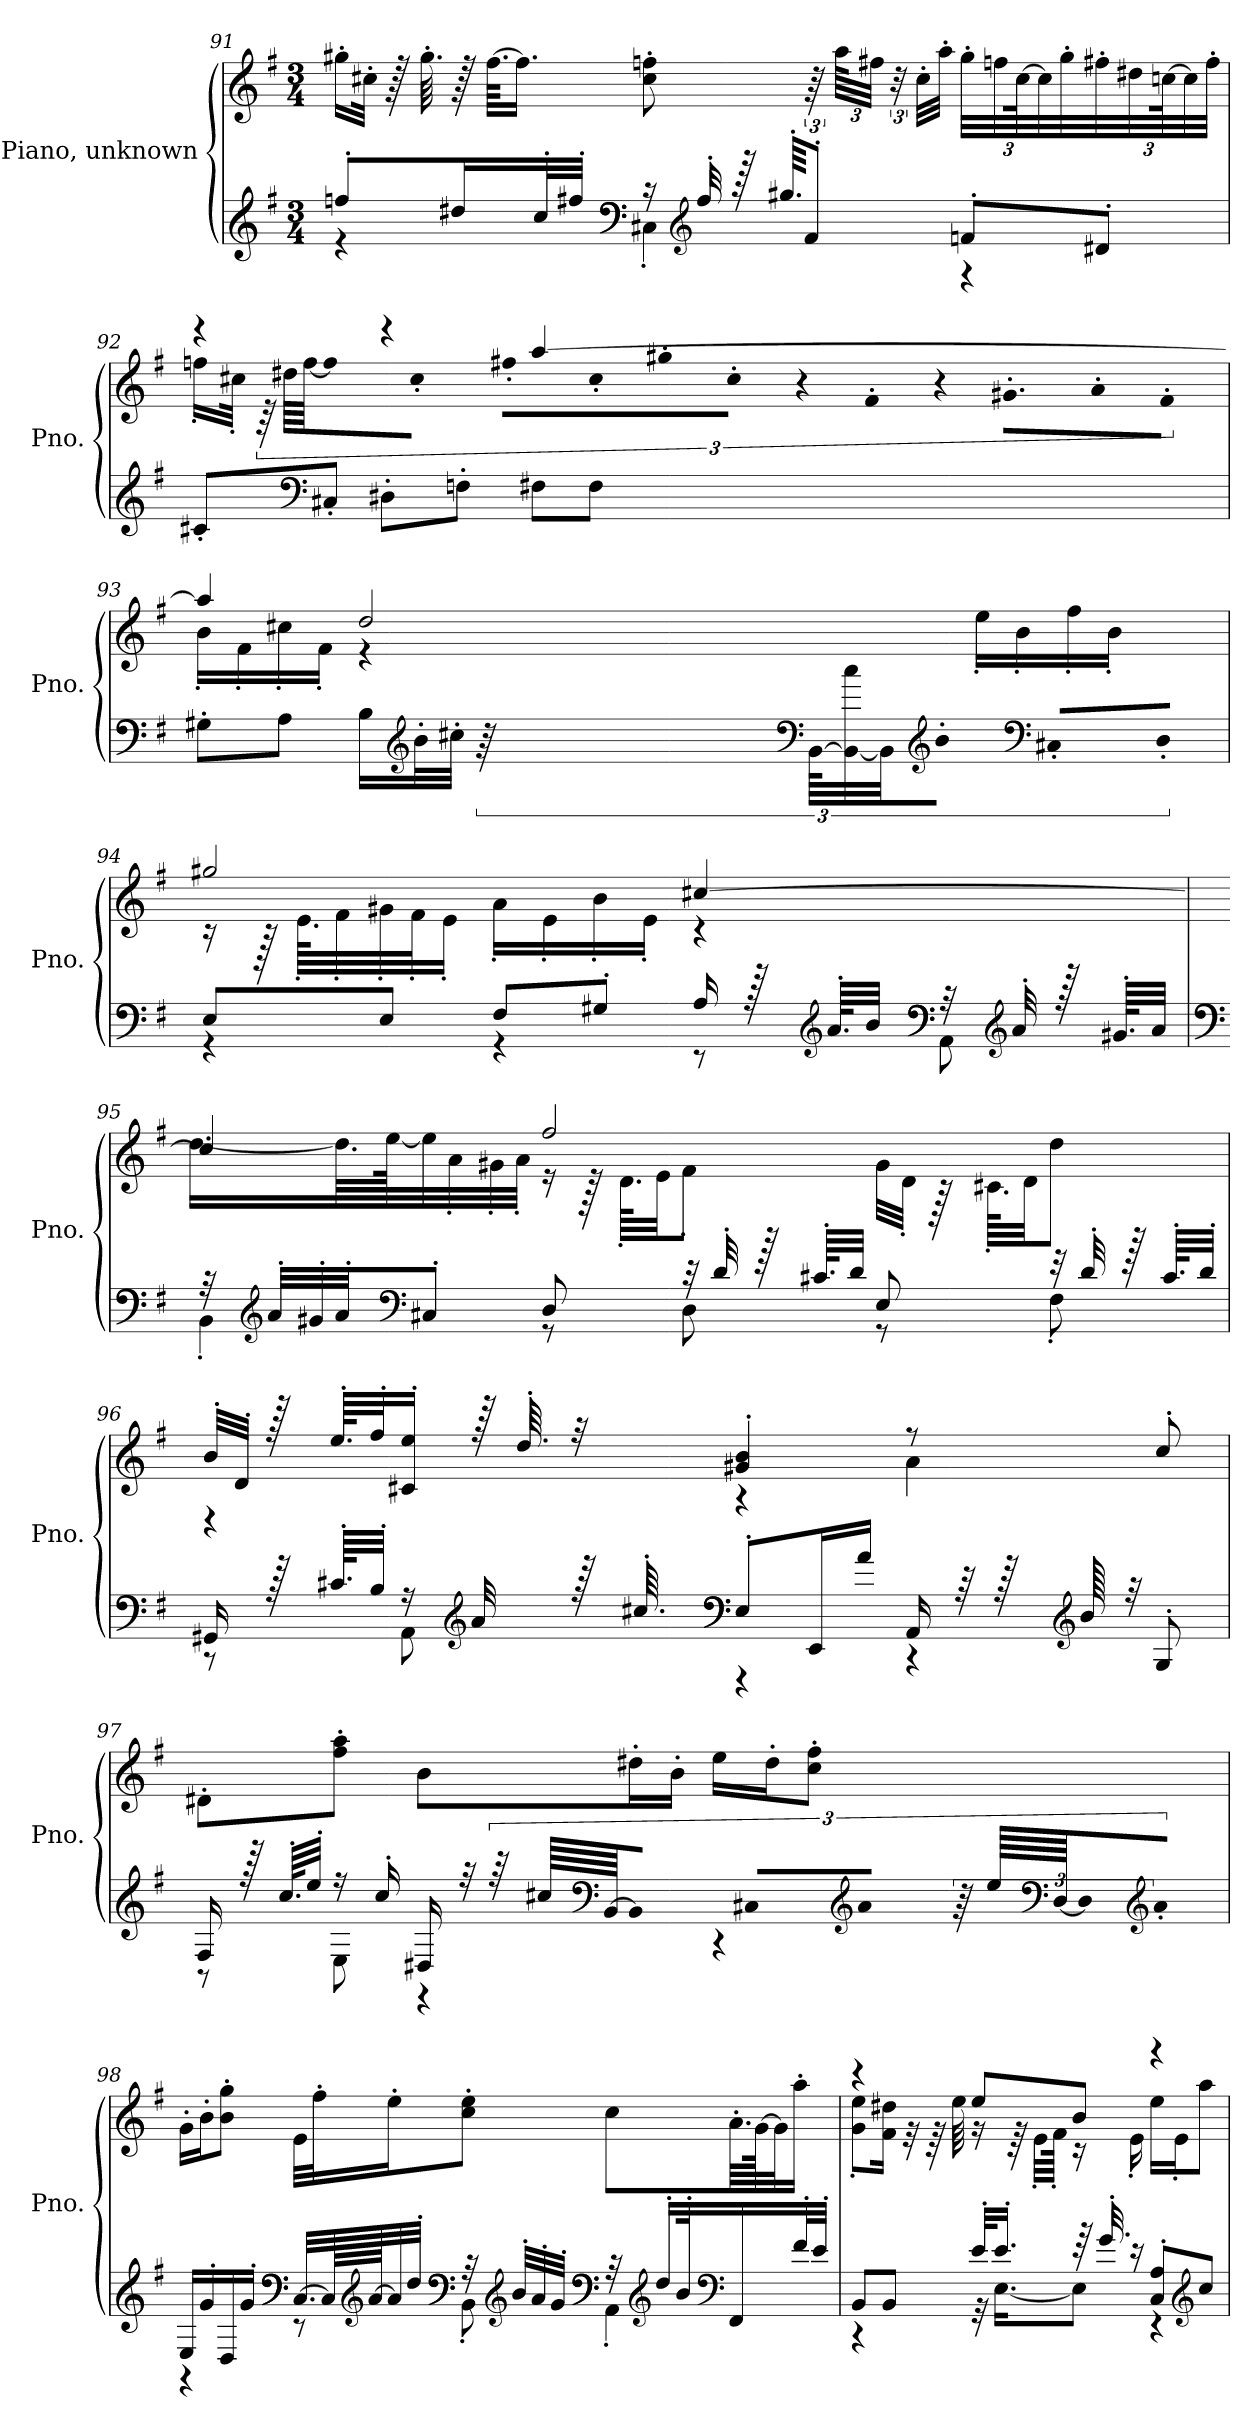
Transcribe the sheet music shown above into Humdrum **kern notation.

**kern	**kern
*part1	*part1
*staff2	*staff1
*I"Piano, unknown	*
*I'Pno.	*
!!LO:LB:g=z
*clefG2	*clefG2
*k[f#]	*k[f#]
*M3/4	*M3/4
=91	=91
*^	*
8ffn'/L	4r	16gg#X'\LL
.	.	32cc#X'\JJk
.	.	128r
.	.	64.gg#'\
16dd#X/L	.	128r
.	.	[64.ff#\KKLL
.	.	16.ff#\JJ]
32cc'/L	.	.
32ff#X'/JJJ	.	.
*clefF4	*	*
16r	4C#X'\	8cc#\' 8ffn\'
*clefG2	*	*
32ff#'/	.	.
128r	.	.
64.gg#X'/KKKL	.	.
8f#'/J	.	96r
.	.	96aa\KLLL
.	.	48ff#X\JJJ
.	.	48r
.	.	32cc#'\LLL
.	.	32aa'\JJJ
8fn'/L	4r	32gg#'\LLL
*	*	*Xbrackettup
.	.	48ffn\
.	.	[96cc#\K
.	.	32cc#\]
.	.	32gg#'\
8d#X'/J	.	32ff#X'\
.	.	48dd#X\
.	.	[96ccn\K
.	.	32cc\]
.	.	32ff#'\JJJ
*v	*v	*
!!LO:PB:g=z
=92	=92
*	*^
8c#X'/L	4r	16ffn'\LL
.	.	32cc#X'\JJk
*	*	*brackettup
.	.	96r
.	.	96dd#X\LLLL
.	.	[96ff\JJ
*clefF4	*	*
8C#X'/J	.	16ff\]
.	.	16cc#'\JJ
8D#X'\L	4r	16ff#X'\LL
.	.	16cc#'\
8Fn'\J	.	16gg#X'\
.	.	16cc#'\JJ
8F#X\L	[4aa/	16r
.	.	32f#'\
.	.	128r
.	.	64.g#X'\KKLL
8F#\J	.	16a'\
.	.	16f#'\JJ
!!LO:LB:g=z	!!
=93	=93	=93
8G#X'\L	4aa/]	16b'\LL
.	.	16f#'\
8A\J	.	16cc#X'\
.	.	16f#'\JJ
16B\LL	2dd/	4r
*clefG2	*	*
32b'\L	.	.
32cc#X'\JJJ	.	.
96r	.	.
*clefF4	*	*
[96BB\KLLL	.	.
48BB\_ 48cc#\	.	.
48BB\J]	.	.
*clefG2	*	*
16b'\JJ	.	.
*clefF4	*	*
8C#X'/L	.	16ee'\LL
.	.	16b'\
8D'/J	.	16ff#'\
.	.	16b'\JJ
!!LO:LB:g=z	!!
=94	=94	=94
*^	*	*
8E/L	4r	2gg#X/	16r
.	.	.	128r
.	.	.	64.e'\KLLL
.	.	.	32f#'\
8E/J	.	.	32g#X'\
.	.	.	32f#'\J
.	.	.	16e'\JJ
8F#/L	4r	.	16a'\LL
.	.	.	16e'\
8G#X'/J	.	.	16b'\
.	.	.	16e'\JJ
16A/	8r	[4cc#X/	4r
128r	.	.	.
*clefG2	*	*	*
64.a'/KLLL	.	.	.
32b/JJJ	.	.	.
*clefF4	*	*	*
32r	8AA\	.	.
*clefG2	*	*	*
32a'/	.	.	.
128r	.	.	.
64.g#X'/KLLL	.	.	.
32a/JJJ	.	.	.
!!LO:LB:g=z	!!
=95	=95	=95	=95
*clefF4	*	*	*
32r	4BB'\	4cc#/]	[16.dd\LL
*clefG2	*	*	*
32a'/LLL	.	.	.
32g#X'/	.	.	.
32a'/JJ	.	.	64.dd\LL]
.	.	.	[128ee\JK
*clefF4	*	*	*
8C#X'/J	.	.	32ee\]
.	.	.	32a'\
.	.	.	32g#X'\
.	.	.	32a'\JJJ
8D/	8r	2ff#/	16r
.	.	.	128r
.	.	.	64.d'\KLLL
.	.	.	32e\JJ
32r	8D\	.	8f#'\J
32d'/	.	.	.
128r	.	.	.
64.c#X'/KLLL	.	.	.
32d/JJJ	.	.	.
8E/	8r	.	32g#\LLL
.	.	.	32d'\JJJ
.	.	.	128r
.	.	.	64.c#X'\KLLL
.	.	.	32d\JJ
32r	8F#'\	.	8dd\J
32d'/	.	.	.
128r	.	.	.
64.c#'/KLLL	.	.	.
32d'/JJJ	.	.	.
!!LO:LB:g=z	!!
=96	=96	=96	=96
16GG#X/	8r	32b'/LLL	4r
.	.	32d'/JJJ	.
128r	.	128r	.
64.c#X'/KLLL	.	64.ee'/KLLL	.
32B'/JJJ	.	32ff#'/J	.
16r	8AA\	16c#X/' 16ee/'JJ	.
*clefG2	*	*	*
32a/	.	128r	.
.	.	64.dd'/	.
128r	.	32r	.
64.cc#X'/	.	.	.
*clefF4	*	*	*
8E'/L	4r	4g#X/' 4b/'	4r
16EE/L	.	.	.
16a/JJ	.	.	.
16AA/	4r	8r	4a\
64r	.	.	.
128r	.	.	.
*clefG2	*	*	*
128b/	.	.	.
32r	.	.	.
8G'/	.	8cc'/	.
*	*	*v	*v
!!LO:LB:g=z
=97	=97	=97
16F#/	8r	8d#X'\L
128r	.	.
64.cc'/KLLL	.	.
32ee'/JJJ	.	.
16r	8E\	8ff#\' 8aa\'J
16cc'/	.	.
16D#X/	4r	8b\L
32r	.	.
96r	.	.
96cc#X/LLLL	.	.
*clefF4	*	*
[96BB/JJJ	.	.
8BB/J]	.	16dd#X'\L
.	.	16b'\JJ
16C#X/LL	4r	16ee\LL
*clefG2	*	*
32a/JJk	.	16dd#'\J
96r	.	.
96ee/LLLL	.	.
*clefF4	*	*
[96D#/JJ	.	.
16D#/]	.	8cc\' 8ff#\'J
*clefG2	*	*
16a'/JJ	.	.
!!LO:PB:g=z
=98	=98	=98
16E/LL	4r	16g'\LL
16g'/	.	16b'\J
16D/	.	8b\' 8gg\'J
16g'/JJ	.	.
*clefF4	*	*
[32.C/LLL	8r	32e\LLL
.	.	32ff#'\J
128C/LL]	.	.
*clefG2	*	*
[128a/JJ	.	.
32a/]	.	16ee'\J
32dd'/JJJ	.	.
*clefF4	*	*
32r	8BB'\	8cc\' 8ee\'J
*clefG2	*	*
32b'/LLL	.	.
32a'/	.	.
32g'/JJJ	.	.
*clefF4	*	*
32r	4AA'\	8cc\L
*clefG2	*	*
16dd'/LL	.	.
32b'/K	.	.
*clefF4	*	*
16FF#/	.	64.a'\LLL
.	.	[128g\JK
.	.	32g\J]
32f#'/L	.	16aa'\JJ
32e'/JJJ	.	.
!!LO:LB:g=z
=99	=99	=99
*	*	*^
8BB/L	4r	4r	8g\' 8ee\'L
8BB/J	.	.	16f#\ 16dd#X\Jk
.	.	.	32r
.	.	.	64r
.	.	.	64ee\
32e'/KLL	32r	8ee/L	16r
16.e'/JJ	[16.E\KL	.	.
.	.	.	64r
.	.	.	32e'\LLL
.	.	.	64f#'\JJJk
64r	8E\J]	8b/J	16r
32.g'/	.	.	.
16r	.	.	16e'\
8C/' 8A/'L	4r	4r	16ee\LL
.	.	.	16e'\J
*clefG2	*	*	*
8cc/J	.	.	8aa\J
*v	*v	*	*
*	*v	*v
=	=
*-	*-
